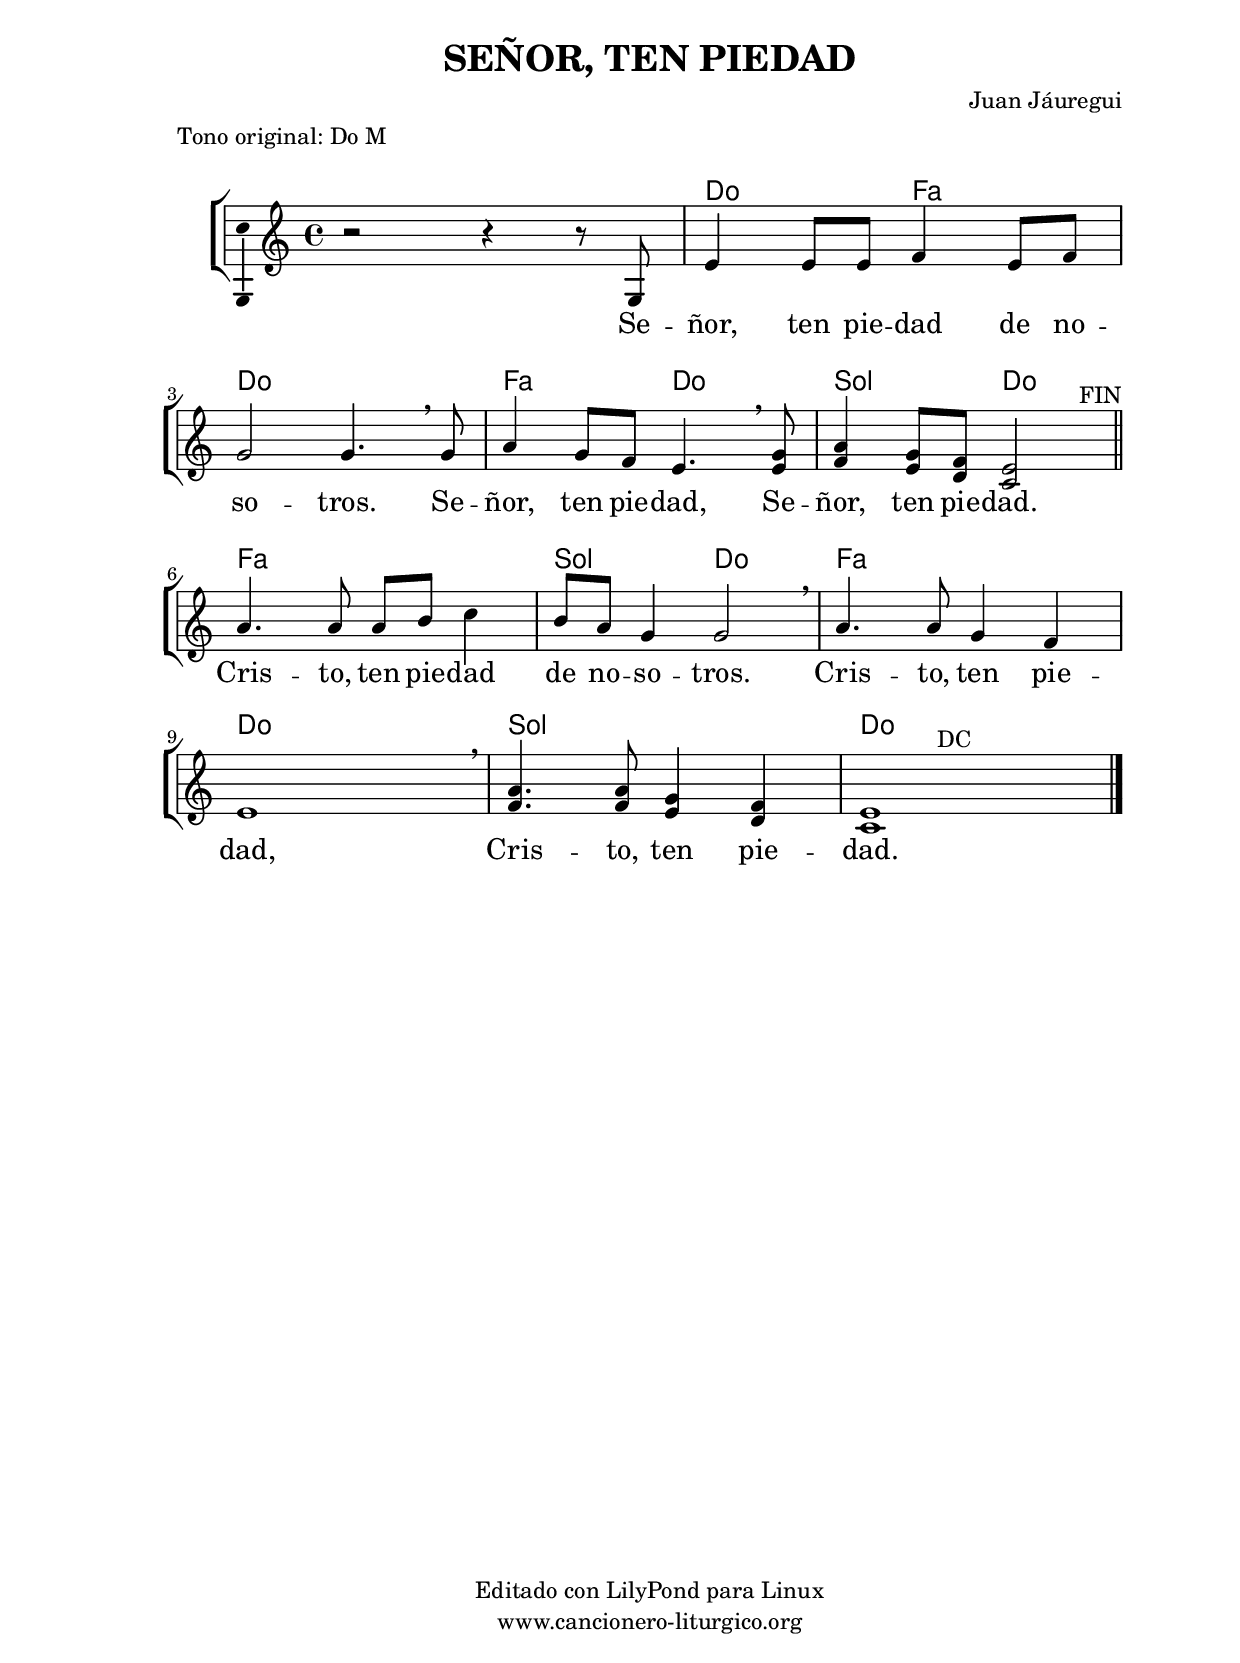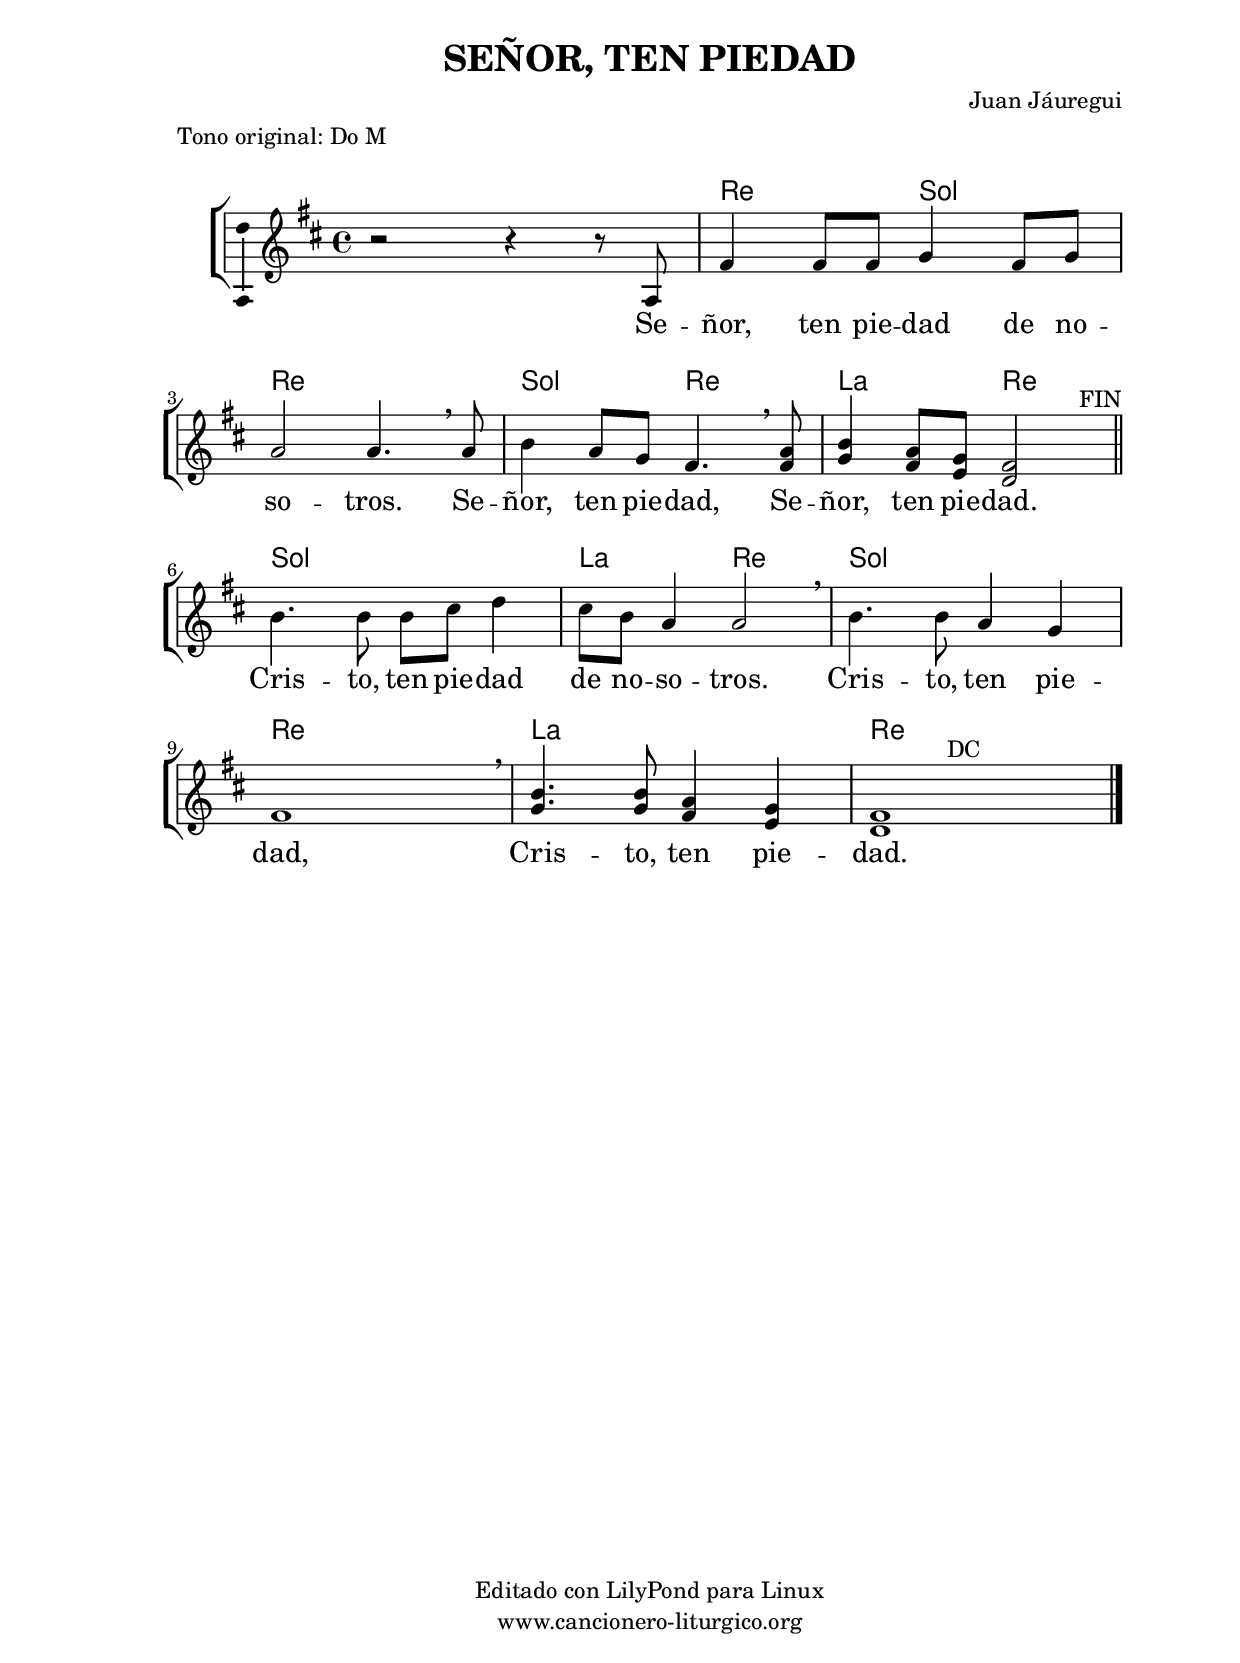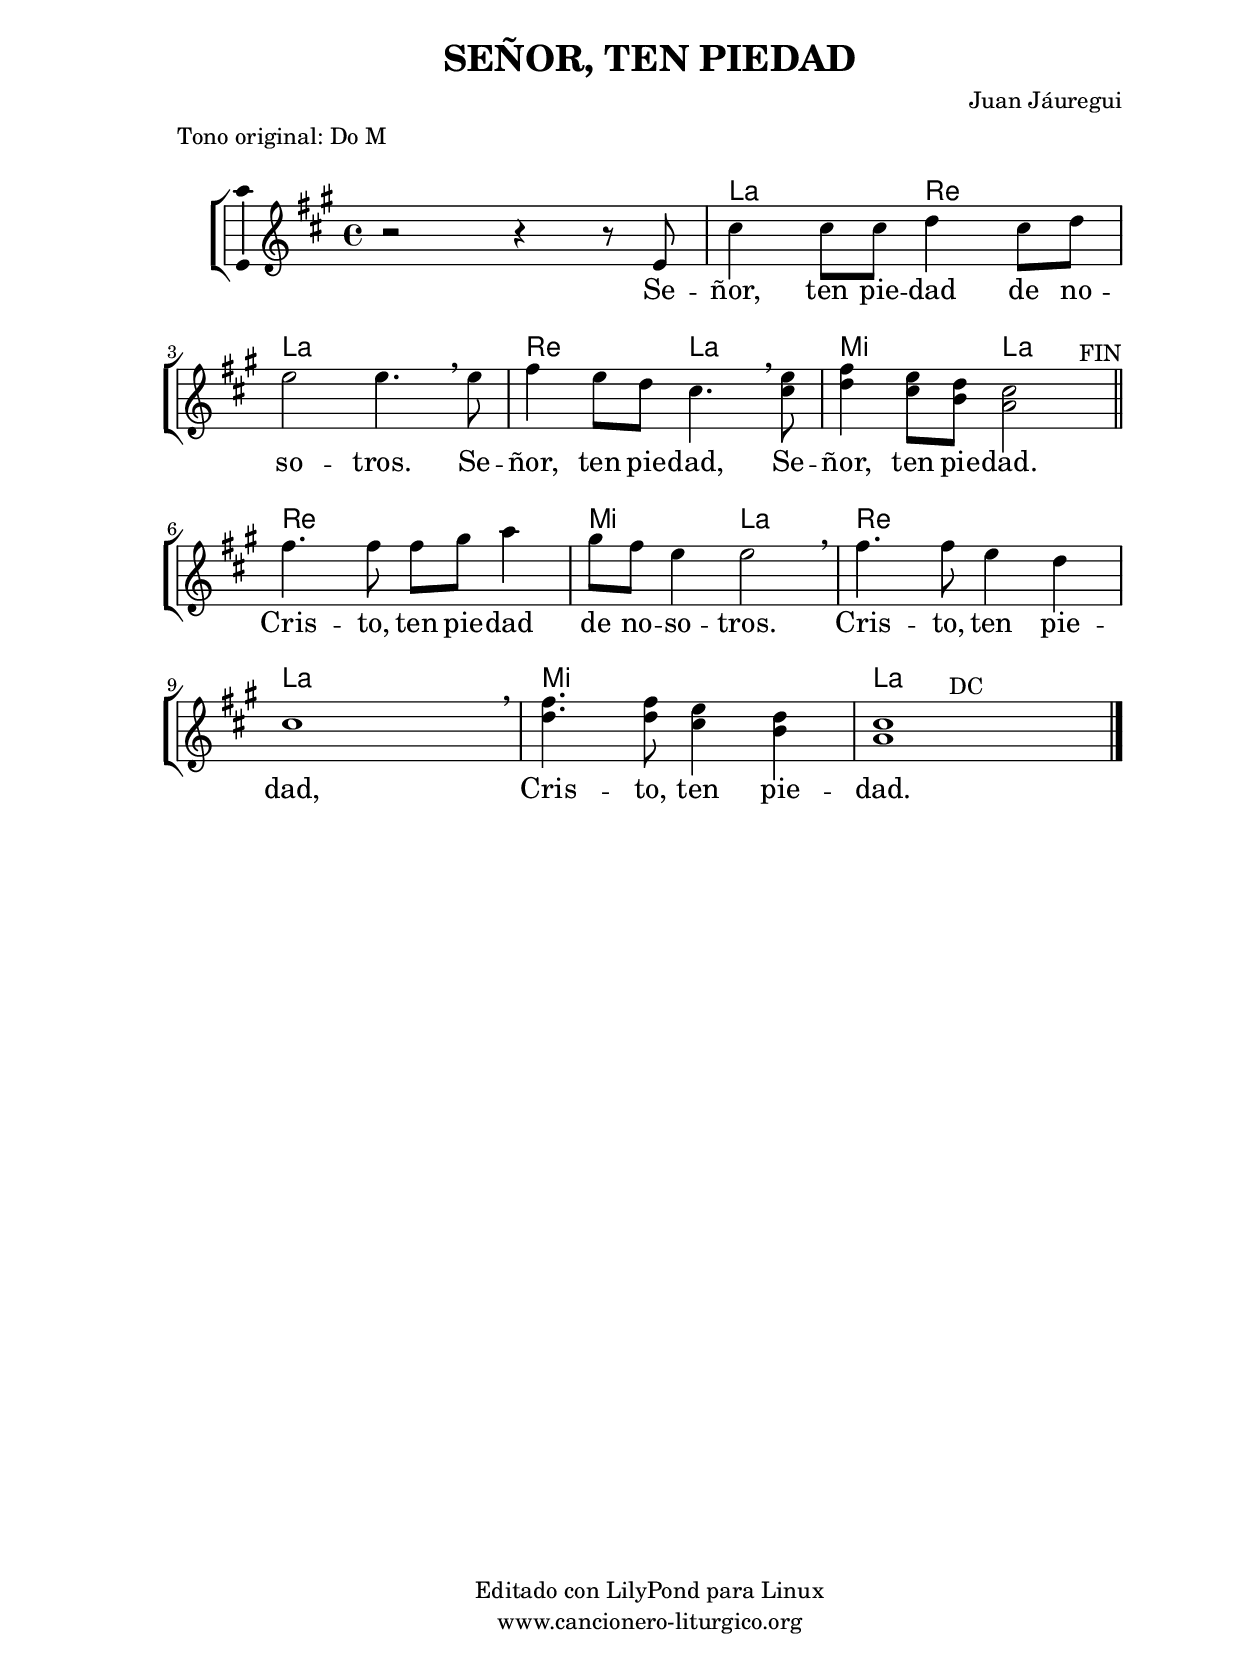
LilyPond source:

%
%para convertir .midi en .wav:
%timidity filename.midi -Ow -o finename.wav
%
%
%Para convertir de .wav a .mp3:
%lame -h -m j filename.wav
%
%
%para escuchar el midi:
%timidity nombrefichero.midi
%


%versión de lilypond para la que se ha escrito esta partitura:
\version "2.16.0"

	%Tamaño papel
	#(set-default-paper-size "a4")
	%Tamaño partitura
	#(set-global-staff-size 20)
	%No responde al pulsar sobre una nota
	#(ly:set-option 'point-and-click #f)

%parámetros del encabezamiento:
\header {
	title = "SEÑOR, TEN PIEDAD"
	subtitle = ""
	composer = "Juan Jáuregui"
	poet = "" %Tomado del Libro del Organista, vol 8 (Ordinario de la Misa)
	meter = "Tono original: Do M"
	arranger = ""
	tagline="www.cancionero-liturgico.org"
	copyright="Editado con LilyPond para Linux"
	}

%parámetros asociados al papel:
\paper  {
	oddHeaderMarkup = \markup {\fill-line { \on-the-fly #not-first-page \fromproperty #'header:title \on-the-fly #not-first-page \fromproperty #'header:composer }}
	evenHeaderMarkup = \markup {\fill-line { \fromproperty #'header:composer \fromproperty #'header:title }}
	#(set-paper-size "a4")
	print-page-number = ##f
	first-page-number = 1
	print-first-page-number = ##f
%	head-separation = 3.0 \cm
	top-margin = 2.0 \cm
	bottom-margin = 0.5\cm
%%%	bottom-margin = -3.5\cm
	left-margin = 3.0 \cm
	line-width = 16.0 \cm 
	indent = 8\mm
	interscoreline = 2.\mm
	between-system-space = 15\mm
%	para que las partituras no llenen la hoja:
	ragged-bottom = ##t
%	idem para la última hoja:
	ragged-last-bottom = ##f
%	para que las partituras llenen el ancho del papel:
	ragged-last = ##f
	after-title-space = 2.5 \cm
%page-count=1
%system-count=8

	%Flexible Vertical Spacing
%	markup-markup-spacing =
%	#'((basic-distance . 15) (minimum-distance . 15) (padding . 3))
	markup-system-spacing =
	#'((basic-distance . 15) (minimum-distance . 15) (padding . 3))
	system-system-spacing =
	#'((basic-distance . 15) (minimum-distance . 15) (padding . 3))
	score-system-spacing =
	#'((basic-distance . 15) (minimum-distance . 15) (padding . 5))
%	top-system-spacing = % header
%	#'((basic-distance . 8) (minimum-distance . 0) (padding . 0))
%	top-markup-spacing =
%	#'((basic-distance . 20) (minimum-distance . 20) (padding . 0))
	last-bottom-spacing = % footer
	#'((basic-distance . 5) (minimum-distance . 5) (padding . 0))
%	score-markup-spacing =
%	#'((basic-distance . 16) (minimum-distance . 13) (padding . 0))

	}


%parámetros que afectan a toda la partitura:
global =  {
	%clave de sol (G):
	\clef G
	%armadura:
%%%	\transpose c d
	\key c \major
	\tempo 4=100
	\set Score.tempoHideNote = ##t
	}


acordes = {
	\italianChords
	\chordmode {
%%%	\transpose c d
{

s1
c2 f c s f c g c
f2 s g c f s c s g s c s

	}
	}
}

melodia = 

%%%	\transpose c d
{
	\relative c'{
	\time 4/4


r2 r4 r8 g8
e'4 e8 e f4 e8 f
g2 g4. \breathe g8
a4 g8 f e4. \breathe
<<
{
g8
a4 g8 f e2
}
{
e8
f4 e8 d c2^"            FIN"
}
>>

\bar "||"
\break

a'4. a8 a b c4
b8 a g4 g2 \breathe
a4. a8 g4 f
e1 \breathe
<<
{
a4. a8 g4 f
e1^"            DC"
}
{
f4. f8 e4 d
c1
}
>>


\bar "|."
	}
	}


texto = \lyricmode {
Se -- ñor, ten pie -- dad de no -- so -- tros.
Se -- ñor, ten pie -- dad, Se -- ñor, ten pie -- dad.

Cris -- to, ten pie -- dad de no -- so -- tros.
Cris -- to, ten pie -- dad, Cris -- to, ten pie -- dad.

	}


acordesStaff = \context ChordNames = acordesStaff <<
	\set chordChanges = ##t
	\acordes
	>>


vozStaff = \context Voice = vozStaff
\with {\consists "Ambitus_engraver"}
<<
%	\set Staff.instrumentName = ""
%	\set Staff.shortInstrumentName = ""
%	\set Staff.midiInstrument = #"clarinet"
%	\set Staff.midiInstrument = #"cello"
%	\set Staff.midiInstrument = #"flute"
	\set Staff.midiInstrument = #"electric guitar (jazz)"
%	\set Staff.midiInstrument = #"english horn"
%	\set Staff.midiInstrument = #"violin"
%	\set Staff.midiInstrument = #"glockenspiel"
	\set Staff.midiMinimumVolume = #0.7
	\set Staff.midiMaximumVolume = #0.9
	\global
	\melodia
	>>


textoStaff = \context Lyrics = textoStaff <<
	\lyricsto vozStaff \texto
	>>

\book {
	\score {
		\context ChoirStaff {
			\override StaffGroup.SystemStartBracket #'collapse-height = #1
			\override Score.SystemStartBar #'collapse-height = #1
			<<
			\acordesStaff
			\vozStaff
			\textoStaff
			>>
			}
		\layout {
	    		\context {
				\Lyrics
				\override LyricText #'font-size = #2
				}
	   		 \context {
				\Score
				\override StaffSymbol #'staff-space = #(magstep +3)
				}
			}
		}
	\score {
		\unfoldRepeats
		\context ChoirStaff {
			<<
			\acordesStaff
			\vozStaff
			>>
			}
		\midi {
	  		\context {
	  			\Score
				tempoWholesPerMinute = #(ly:make-moment 70 4)
				}
			}
		}
	}



#(define output-suffix "C")
\book {
	\score {
		\context ChoirStaff {
			\override StaffGroup.SystemStartBracket #'collapse-height = #1
			\override Score.SystemStartBar #'collapse-height = #1
\transpose c d
			<<
			\acordesStaff
			\vozStaff
			\textoStaff
			>>
			}
		\layout {
	    		\context {
				\Lyrics
				\override LyricText #'font-size = #2
				}
	   		 \context {
				\Score
				\override StaffSymbol #'staff-space = #(magstep +3)
				}
			}
		}
	}

#(define output-suffix "S")
\book {
	\score {
		\context ChoirStaff {
			\override StaffGroup.SystemStartBracket #'collapse-height = #1
			\override Score.SystemStartBar #'collapse-height = #1
\transpose c a
			<<
			\acordesStaff
			\vozStaff
			\textoStaff
			>>
			}
		\layout {
	    		\context {
				\Lyrics
				\override LyricText #'font-size = #2
				}
	   		 \context {
				\Score
				\override StaffSymbol #'staff-space = #(magstep +3)
				}
			}
		}
	}


